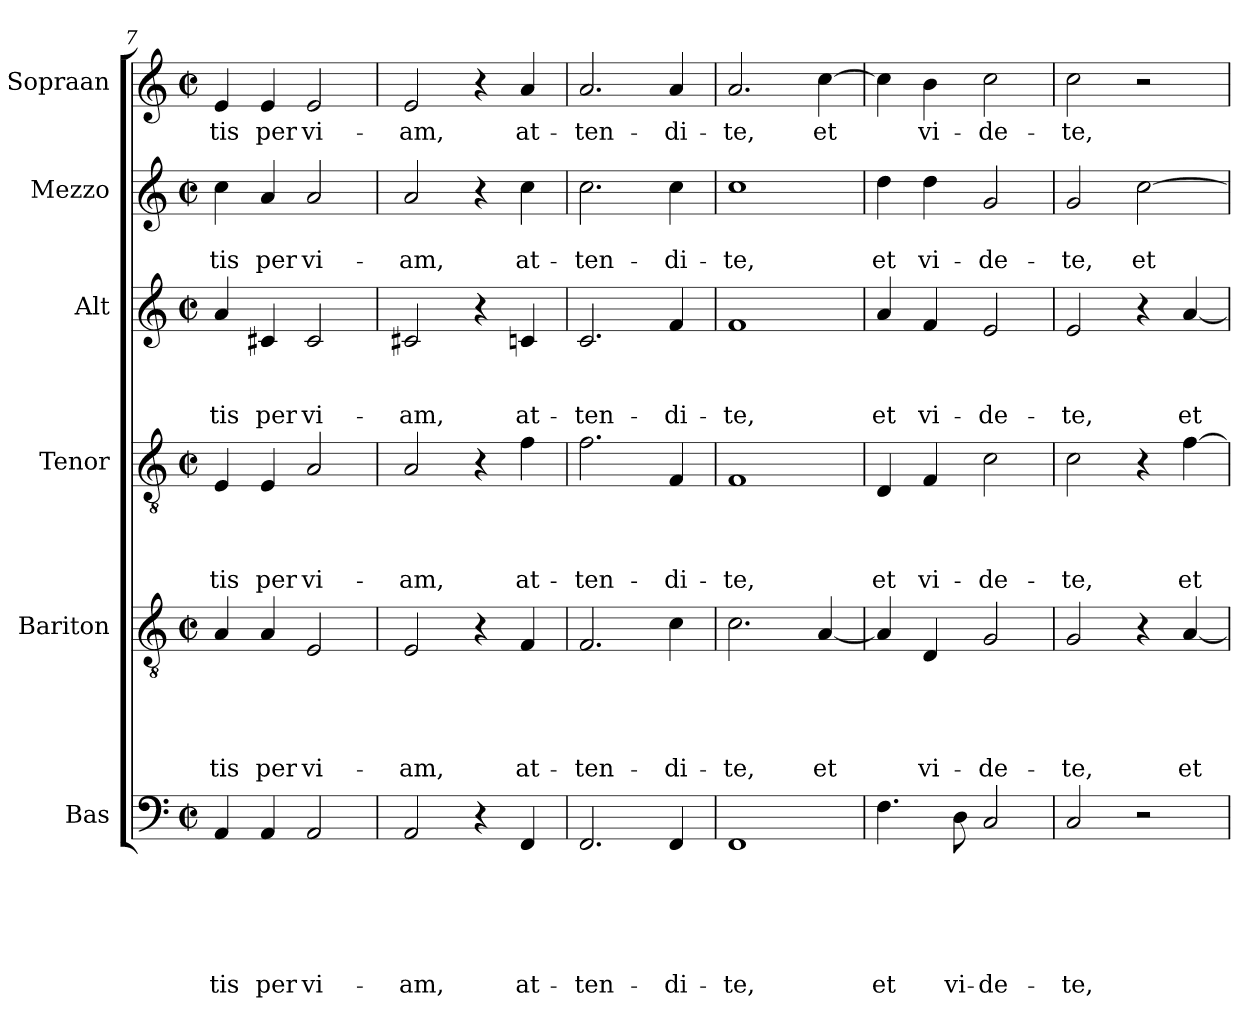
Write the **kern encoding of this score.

**kern	**text	**text	**text	**text	**text	**text	**kern	**text	**text	**text	**text	**text	**kern	**text	**text	**text	**text	**kern	**text	**text	**text	**kern	**text	**text	**kern	**text
*part6	*part6	*part6	*part6	*part6	*part6	*part6	*part5	*part5	*part5	*part5	*part5	*part5	*part4	*part4	*part4	*part4	*part4	*part3	*part3	*part3	*part3	*part2	*part2	*part2	*part1	*part1
*staff6	*staff6	*staff6	*staff6	*staff6	*staff6	*staff6	*staff5	*staff5	*staff5	*staff5	*staff5	*staff5	*staff4	*staff4	*staff4	*staff4	*staff4	*staff3	*staff3	*staff3	*staff3	*staff2	*staff2	*staff2	*staff1	*staff1
*I"Bas	*	*	*	*	*	*	*I"Bariton	*	*	*	*	*	*I"Tenor	*	*	*	*	*I"Alt	*	*	*	*I"Mezzo	*	*	*I"Sopraan	*
*I'B	*	*	*	*	*	*	*I'Br	*	*	*	*	*	*I'T	*	*	*	*	*I'A	*	*	*	*	*	*	*I'S	*
*clefF4	*	*	*	*	*	*	*clefGv2	*	*	*	*	*	*clefGv2	*	*	*	*	*clefG2	*	*	*	*clefG2	*	*	*clefG2	*
*k[]	*	*	*	*	*	*	*k[]	*	*	*	*	*	*k[]	*	*	*	*	*k[]	*	*	*	*k[]	*	*	*k[]	*
*C:	*	*	*	*	*	*	*C:	*	*	*	*	*	*C:	*	*	*	*	*C:	*	*	*	*C:	*	*	*C:	*
*M2/2	*	*	*	*	*	*	*M2/2	*	*	*	*	*	*M2/2	*	*	*	*	*M2/2	*	*	*	*M2/2	*	*	*M2/2	*
*met(c|)	*	*	*	*	*	*	*met(c|)	*	*	*	*	*	*met(c|)	*	*	*	*	*met(c|)	*	*	*	*met(c|)	*	*	*met(c|)	*
=7	=7	=7	=7	=7	=7	=7	=7	=7	=7	=7	=7	=7	=7	=7	=7	=7	=7	=7	=7	=7	=7	=7	=7	=7	=7	=7
!	!	!	!	!	!	!LO:LY:b	!	!	!	!	!	!LO:LY:b	!	!	!	!	!LO:LY:b	!	!	!	!LO:LY:b	!	!	!LO:LY:b	!	!LO:LY:b
4AA/	.	.	.	.	.	-tis	4A/	.	.	.	.	-tis	4E/	.	.	.	-tis	4a/	.	.	-tis	4cc\	.	-tis	4e/	-tis
!	!	!	!	!	!	!LO:LY:b	!	!	!	!	!	!LO:LY:b	!	!	!	!	!LO:LY:b	!	!	!	!LO:LY:b	!	!	!LO:LY:b	!	!LO:LY:b
4AA/	.	.	.	.	.	per	4A/	.	.	.	.	per	4E/	.	.	.	per	4c#X/	.	.	per	4a/	.	per	4e/	per
!	!	!	!	!	!	!LO:LY:b	!	!	!	!	!	!LO:LY:b	!	!	!	!	!LO:LY:b	!	!	!	!LO:LY:b	!	!	!LO:LY:b	!	!LO:LY:b
2AA/	.	.	.	.	.	vi-	2E/	.	.	.	.	vi-	2A/	.	.	.	vi-	2c#/	.	.	vi-	2a/	.	vi-	2e/	vi-
!!LO:LB:g=z
=8	=8	=8	=8	=8	=8	=8	=8	=8	=8	=8	=8	=8	=8	=8	=8	=8	=8	=8	=8	=8	=8	=8	=8	=8	=8	=8
!	!	!	!	!	!	!LO:LY:b	!	!	!	!	!	!LO:LY:b	!	!	!	!	!LO:LY:b	!	!	!	!LO:LY:b	!	!	!LO:LY:b	!	!LO:LY:b
2AA/	.	.	.	.	.	-am,	2E/	.	.	.	.	-am,	2A/	.	.	.	-am,	2c#X/	.	.	-am,	2a/	.	-am,	2e/	-am,
4r	.	.	.	.	.	.	4r	.	.	.	.	.	4r	.	.	.	.	4r	.	.	.	4r	.	.	4r	.
!	!	!	!	!	!	!LO:LY:b	!	!	!	!	!	!LO:LY:b	!	!	!	!	!LO:LY:b	!	!	!	!LO:LY:b	!	!	!LO:LY:b	!	!LO:LY:b
4FF/	.	.	.	.	.	at-	4F/	.	.	.	.	at-	4f\	.	.	.	at-	4cn/	.	.	at-	4cc\	.	at-	4a/	at-
=9	=9	=9	=9	=9	=9	=9	=9	=9	=9	=9	=9	=9	=9	=9	=9	=9	=9	=9	=9	=9	=9	=9	=9	=9	=9	=9
!	!	!	!	!	!	!LO:LY:b	!	!	!	!	!	!LO:LY:b	!	!	!	!	!LO:LY:b	!	!	!	!LO:LY:b	!	!	!LO:LY:b	!	!LO:LY:b
2.FF/	.	.	.	.	.	-ten-	2.F/	.	.	.	.	-ten-	2.f\	.	.	.	-ten-	2.c/	.	.	-ten-	2.cc\	.	-ten-	2.a/	-ten-
!	!	!	!	!	!	!LO:LY:b	!	!	!	!	!	!LO:LY:b	!	!	!	!	!LO:LY:b	!	!	!	!LO:LY:b	!	!	!LO:LY:b	!	!LO:LY:b
4FF/	.	.	.	.	.	-di-	4c\	.	.	.	.	-di-	4F/	.	.	.	-di-	4f/	.	.	-di-	4cc\	.	-di-	4a/	-di-
=10	=10	=10	=10	=10	=10	=10	=10	=10	=10	=10	=10	=10	=10	=10	=10	=10	=10	=10	=10	=10	=10	=10	=10	=10	=10	=10
!	!	!	!	!	!	!LO:LY:b	!	!	!	!	!	!LO:LY:b	!	!	!	!	!LO:LY:b	!	!	!	!LO:LY:b	!	!	!LO:LY:b	!	!LO:LY:b
1FF	.	.	.	.	.	-te,	2.c\	.	.	.	.	-te,	1F	.	.	.	-te,	1f	.	.	-te,	1cc	.	-te,	2.a/	-te,
!	!	!	!	!	!	!	!	!	!	!	!	!LO:LY:b	!	!	!	!	!	!	!	!	!	!	!	!	!	!LO:LY:b
.	.	.	.	.	.	.	[4A/	.	.	.	.	et	.	.	.	.	.	.	.	.	.	.	.	.	[4cc\	et
=11	=11	=11	=11	=11	=11	=11	=11	=11	=11	=11	=11	=11	=11	=11	=11	=11	=11	=11	=11	=11	=11	=11	=11	=11	=11	=11
!	!	!	!	!	!	!LO:LY:b	!	!	!	!	!	!	!	!	!	!	!LO:LY:b	!	!	!	!LO:LY:b	!	!	!LO:LY:b	!	!
4.F\	.	.	.	.	.	et	4A/]	.	.	.	.	.	4D/	.	.	.	et	4a/	.	.	et	4dd\	.	et	4cc\]	.
!	!	!	!	!	!	!	!	!	!	!	!	!LO:LY:b	!	!	!	!	!LO:LY:b	!	!	!	!LO:LY:b	!	!	!LO:LY:b	!	!LO:LY:b
.	.	.	.	.	.	.	4D/	.	.	.	.	vi-	4F/	.	.	.	vi-	4f/	.	.	vi-	4dd\	.	vi-	4b\	vi-
!	!	!	!	!	!	!LO:LY:b	!	!	!	!	!	!	!	!	!	!	!	!	!	!	!	!	!	!	!	!
8D\	.	.	.	.	.	vi-	.	.	.	.	.	.	.	.	.	.	.	.	.	.	.	.	.	.	.	.
!	!	!	!	!	!	!LO:LY:b	!	!	!	!	!	!LO:LY:b	!	!	!	!	!LO:LY:b	!	!	!	!LO:LY:b	!	!	!LO:LY:b	!	!LO:LY:b
2C/	.	.	.	.	.	-de-	2G/	.	.	.	.	-de-	2c\	.	.	.	-de-	2e/	.	.	-de-	2g/	.	-de-	2cc\	-de-
=12	=12	=12	=12	=12	=12	=12	=12	=12	=12	=12	=12	=12	=12	=12	=12	=12	=12	=12	=12	=12	=12	=12	=12	=12	=12	=12
!	!	!	!	!	!	!LO:LY:b	!	!	!	!	!	!LO:LY:b	!	!	!	!	!LO:LY:b	!	!	!	!LO:LY:b	!	!	!LO:LY:b	!	!LO:LY:b
2C/	.	.	.	.	.	-te,	2G/	.	.	.	.	-te,	2c\	.	.	.	-te,	2e/	.	.	-te,	2g/	.	-te,	2cc\	-te,
!	!	!	!	!	!	!	!	!	!	!	!	!	!	!	!	!	!	!	!	!	!	!	!	!LO:LY:b	!	!
2r	.	.	.	.	.	.	4r	.	.	.	.	.	4r	.	.	.	.	4r	.	.	.	[2cc\	.	et	2r	.
!	!	!	!	!	!	!	!	!	!	!	!	!LO:LY:b	!	!	!	!	!LO:LY:b	!	!	!	!LO:LY:b	!	!	!	!	!
.	.	.	.	.	.	.	[4A/	.	.	.	.	et	[4f\	.	.	.	et	[4a/	.	.	et	.	.	.	.	.
=	=	=	=	=	=	=	=	=	=	=	=	=	=	=	=	=	=	=	=	=	=	=	=	=	=	=
*-	*-	*-	*-	*-	*-	*-	*-	*-	*-	*-	*-	*-	*-	*-	*-	*-	*-	*-	*-	*-	*-	*-	*-	*-	*-	*-
